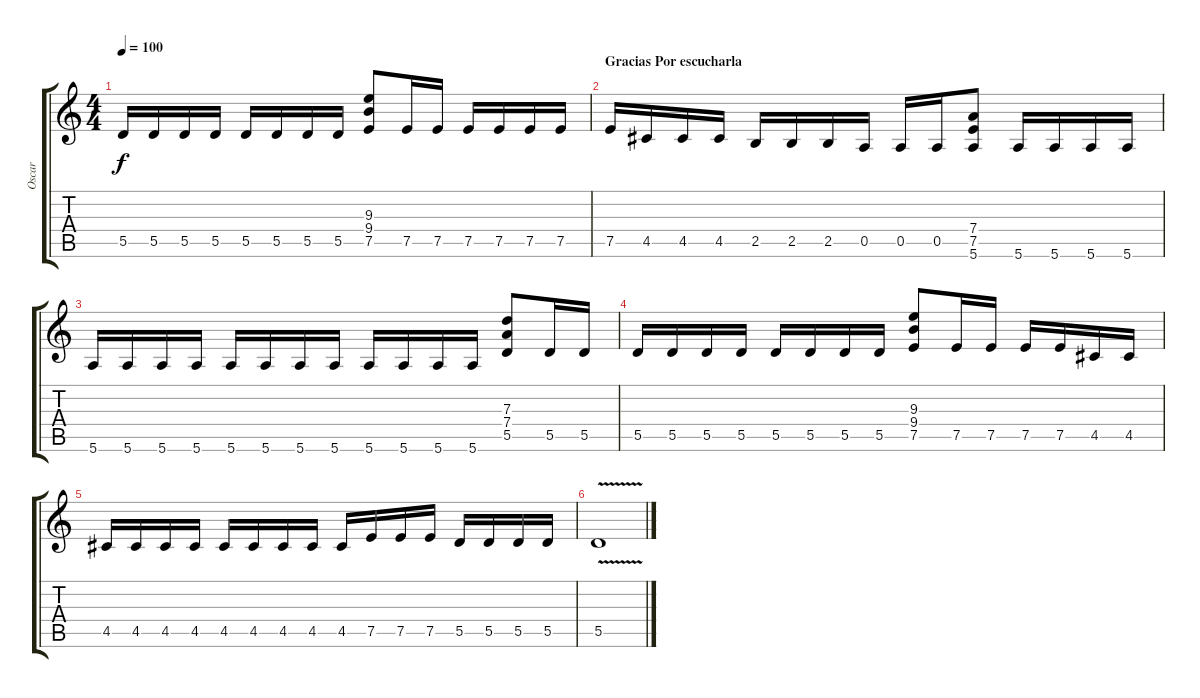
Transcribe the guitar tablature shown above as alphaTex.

\track ("Oscar" "Oscar") {instrument acousticguitarsteel}
\staff {score tabs}
\tuning (E4 B3 G3 D3 A2 E2) {hide}
\ts (4 4)
\tempo 100
\clef g2
\ks c
5.5.16{dy f} 5.5.16 5.5.16 5.5.16 5.5.16 5.5.16 5.5.16 5.5.16 (9.3 9.4 7.5).8 7.5.16 7.5.16 7.5.16 7.5.16 7.5.16 7.5.16 |
\section ("" "Gracias Por escucharla")
7.5.16 4.5.16 4.5.16 4.5.16 2.5.16 2.5.16 2.5.16 0.5.16 0.5.16 0.5.16 (7.4 7.5 5.6).8 5.6.16 5.6.16 5.6.16 5.6.16 |
5.6.16 5.6.16 5.6.16 5.6.16 5.6.16 5.6.16 5.6.16 5.6.16 5.6.16 5.6.16 5.6.16 5.6.16 (7.3 7.4 5.5).8 5.5.16 5.5.16 |
5.5.16 5.5.16 5.5.16 5.5.16 5.5.16 5.5.16 5.5.16 5.5.16 (9.3 9.4 7.5).8 7.5.16 7.5.16 7.5.16 7.5.16 4.5.16 4.5.16 |
4.5.16 4.5.16 4.5.16 4.5.16 4.5.16 4.5.16 4.5.16 4.5.16 4.5.16 7.5.16 7.5.16 7.5.16 5.5.16 5.5.16 5.5.16 5.5.16 |
5.5{v}.1
